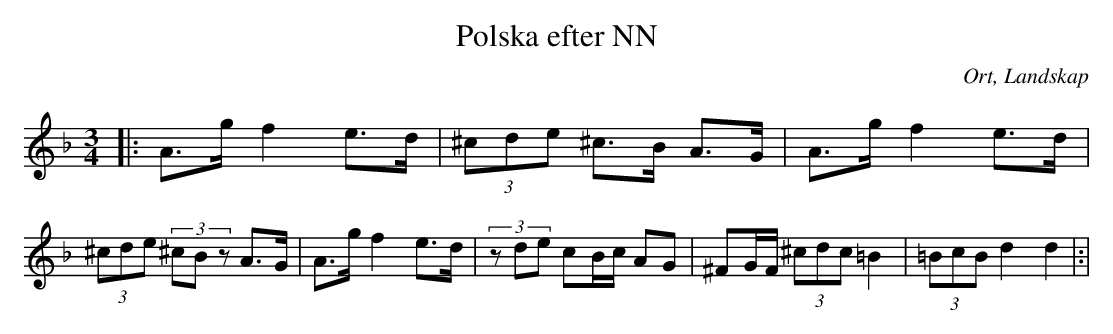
X:1
T:Polska efter NN
O:Ort, Landskap
M:3/4
L:1/8
K:Dm
|: A>g f2 e>d|(3^cde ^c>B A>G|A>g f2 e>d|(3^cde (3^cBz A>G|A>g f2 e>d|(3zde cB/c/ AG|^FG/F/ (3^cdc =B2 |(3=BcB d2 d2|:|
